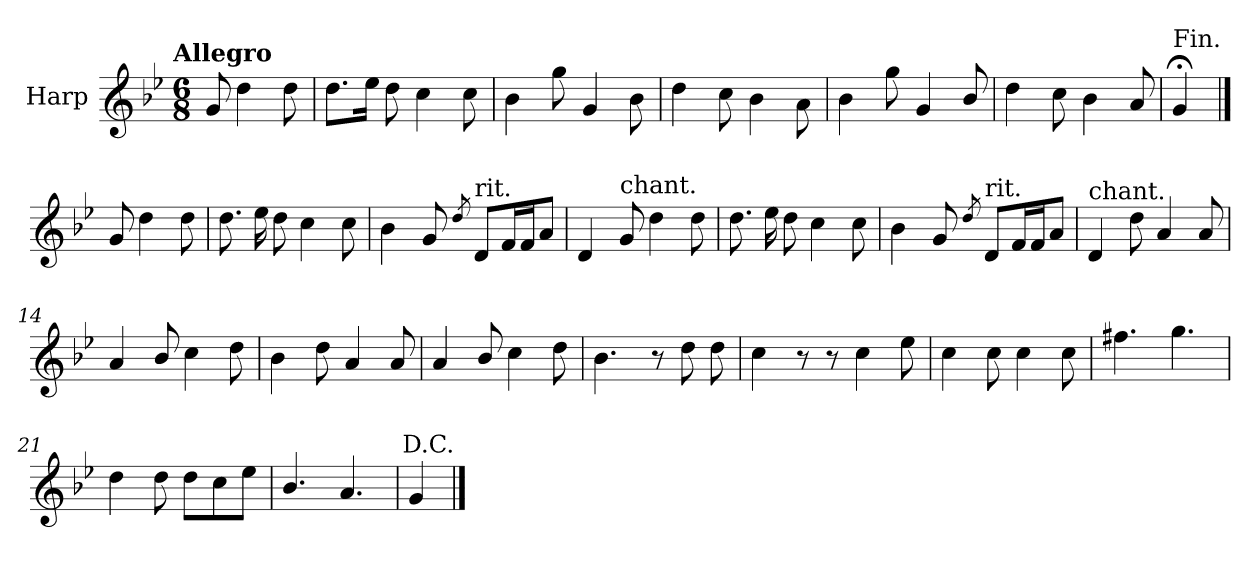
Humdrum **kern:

**kern
*part1
*staff1
*I"Harp
*I'Hrp.
*clefG2
*k[b-e-]
!!LO:TX:omd:t=Allegro
*M6/8
*MM144
=
8g/
4dd\
8dd\
=1
8.dd\L
16ee-\Jk
8dd\
4cc\
8cc\
=2
4b-\
8gg\
4g/
8b-\
=3
4dd\
8cc\
4b-\
8a\
=4
4b-\
8gg\
4g/
8b-/
=5
4dd\
8cc\
4b-\
8a/
=6
!LO:TX:a:t=Fin.
4g;/
==7
8g/
4dd\
8dd\
=8
8.dd\
16ee-\
8dd\
4cc\
8cc\
!!LO:LB:g=z
=9
4b-\
8g/
8qdd/
!LO:TX:a:t=rit.
8d/L
16f/L
16f/J
8a/J
!!LO:LB:g=z
=10
4d/
!LO:TX:a:t=chant.
8g/
4dd\
8dd\
=11
8.dd\
16ee-\
8dd\
4cc\
8cc\
=12
4b-\
8g/
8qdd/
!LO:TX:a:t=rit.
8d/L
16f/L
16f/J
8a/J
=13
!LO:TX:a:t=chant.
4d/
8dd\
4a/
8a/
=14
4a/
8b-/
4cc\
8dd\
=15
4b-\
8dd\
4a/
8a/
=16
4a/
8b-/
4cc\
8dd\
=17
4.b-\
8r
8dd\
8dd\
!!LO:LB:g=z
=18
4cc\
8r
8r
4cc\
8ee-\
!!LO:LB:g=z
=19
4cc\
8cc\
4cc\
8cc\
=20
4.ff#X\
4.gg\
=21
4dd\
8dd\
8dd\L
8cc\
8ee-\J
=22
4.b-/
4.a/
=23
4g/
!LO:TX:a:rj:t=D.C.
==
*-
